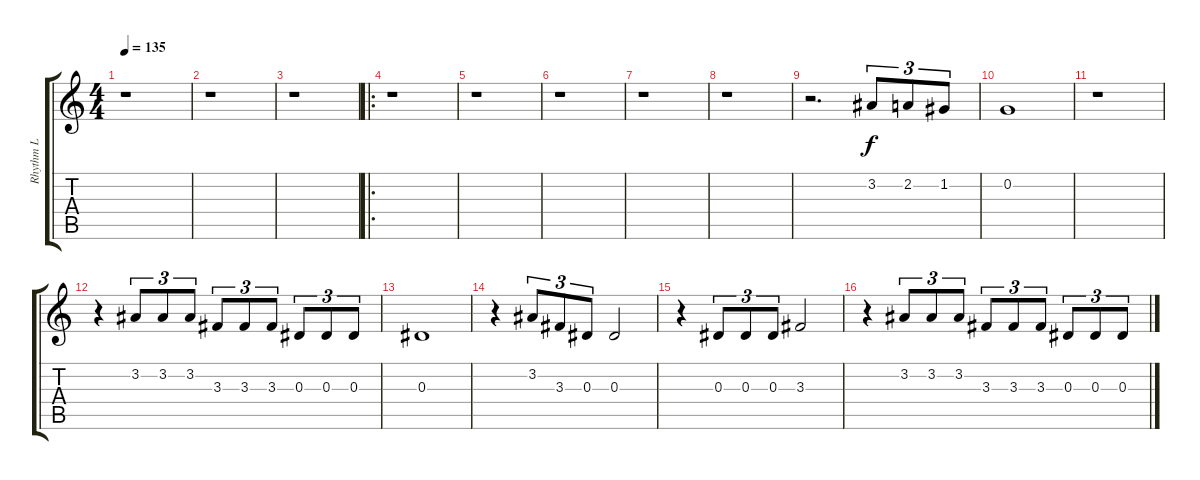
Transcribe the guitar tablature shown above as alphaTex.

\track ("Rhythm L" "Rhythm L") {instrument distortionguitar}
\staff {score tabs}
\tuning (C4 G3 Eb3 Bb2 F2 C2) {hide}
\ts (4 4)
\tempo 135
\clef g2
\ks c
r.1{dy f} |
r.1 |
r.1 |
\ro
r.1 |
r.1 |
r.1 |
r.1 |
r.1 |
r.2{d} 3.2.8{tu (3 2) instrument overdrivenguitar} 2.2.8{tu (3 2)} 1.2.8{tu (3 2)} |
0.2.1 |
r.1 |
r.4 3.2.8{tu (3 2)} 3.2.8{tu (3 2)} 3.2.8{tu (3 2)} 3.3.8{tu (3 2)} 3.3.8{tu (3 2)} 3.3.8{tu (3 2)} 0.3.8{tu (3 2)} 0.3.8{tu (3 2)} 0.3.8{tu (3 2)} |
0.3.1 |
r.4 3.2.8{tu (3 2)} 3.3.8{tu (3 2)} 0.3.8{tu (3 2)} 0.3.2 |
r.4 0.3.8{tu (3 2)} 0.3.8{tu (3 2)} 0.3.8{tu (3 2)} 3.3.2 |
r.4 3.2.8{tu (3 2)} 3.2.8{tu (3 2)} 3.2.8{tu (3 2)} 3.3.8{tu (3 2)} 3.3.8{tu (3 2)} 3.3.8{tu (3 2)} 0.3.8{tu (3 2)} 0.3.8{tu (3 2)} 0.3.8{tu (3 2)}
